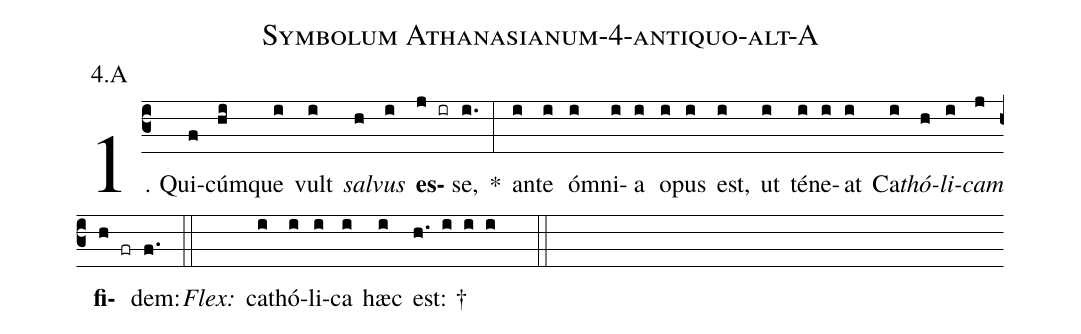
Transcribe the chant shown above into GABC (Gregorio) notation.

name: Symbolum Athanasianum-4-antiquo-alt-A;
annotation: 4.A;
%%
(c3)1. Qui(f)cúm(hi)que(i) vult(i) <i>sal</i>(h)<i>vus</i>(i) <b>es</b>(j ir)se,(i.) *(:) an(i)te(i) óm(i)ni(i)a(i) o(i)pus(i) est,(i) ut(i) té(i)ne(i)at(i) Ca(i)<i>thó</i>(h)<i>li</i>(i)<i>cam</i>(j) <b>fi</b>(h fr)dem:(f.) (::)
<i>Flex:</i>()  ca(i)thó(i)li(i)ca(i) hæc(i) est: †(h. i i i  ::)
